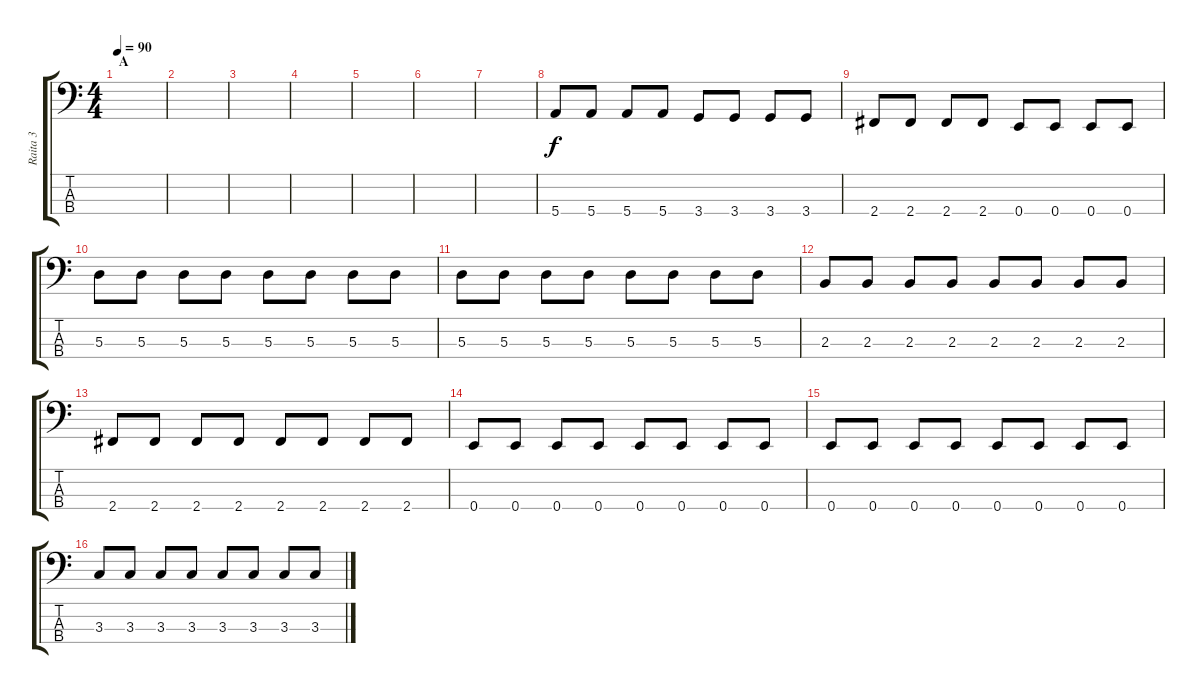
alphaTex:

\track ("Raita 3" "Raita 3") {instrument acousticbass}
\staff {score tabs}
\tuning (G2 D2 A1 E1) {hide}
\ts (4 4)
\section ("" "A")
\tempo 90
\clef f4
\ks c
|
|
|
|
|
|
|
5.4.8 5.4.8 5.4.8 5.4.8 3.4.8 3.4.8 3.4.8 3.4.8 |
2.4.8 2.4.8 2.4.8 2.4.8 0.4.8 0.4.8 0.4.8 0.4.8 |
5.3.8 5.3.8 5.3.8 5.3.8 5.3.8 5.3.8 5.3.8 5.3.8 |
5.3.8 5.3.8 5.3.8 5.3.8 5.3.8 5.3.8 5.3.8 5.3.8 |
2.3.8 2.3.8 2.3.8 2.3.8 2.3.8 2.3.8 2.3.8 2.3.8 |
2.4.8 2.4.8 2.4.8 2.4.8 2.4.8 2.4.8 2.4.8 2.4.8 |
0.4.8 0.4.8 0.4.8 0.4.8 0.4.8 0.4.8 0.4.8 0.4.8 |
0.4.8 0.4.8 0.4.8 0.4.8 0.4.8 0.4.8 0.4.8 0.4.8 |
3.3.8 3.3.8 3.3.8 3.3.8 3.3.8 3.3.8 3.3.8 3.3.8
